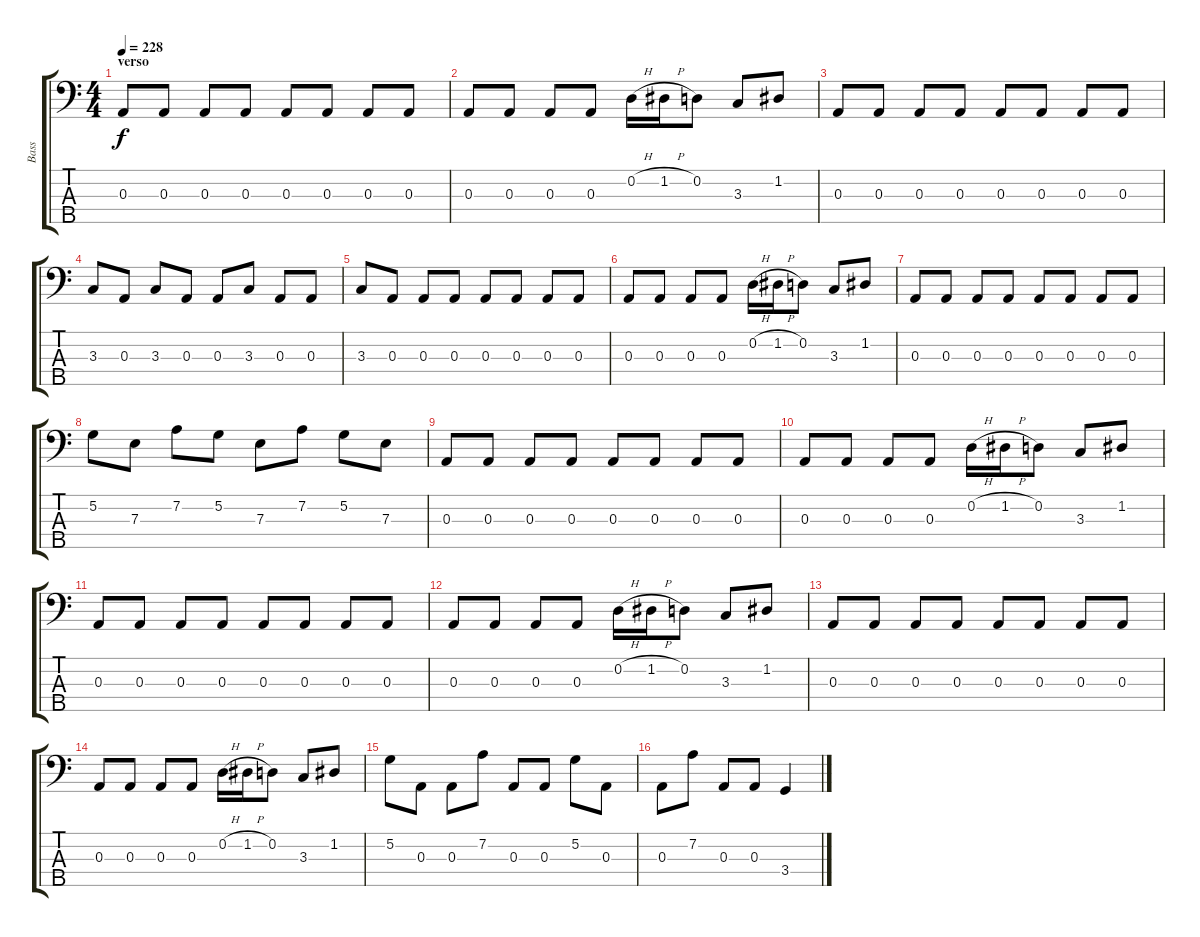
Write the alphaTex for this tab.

\track ("Bass" "Bass") {instrument electricbasspick}
\staff {score tabs}
\tuning (G2 D2 A1 E1 B0) {hide}
\ts (4 4)
\section ("" "verso")
\tempo 228
\clef f4
\ks c
0.3.8{dy f} 0.3.8 0.3.8 0.3.8 0.3.8 0.3.8 0.3.8 0.3.8 |
0.3.8 0.3.8 0.3.8 0.3.8 0.2{h}.16 1.2{h}.16 0.2.8 3.3.8 1.2.8 |
0.3.8 0.3.8 0.3.8 0.3.8 0.3.8 0.3.8 0.3.8 0.3.8 |
3.3.8 0.3.8 3.3.8 0.3.8 0.3.8 3.3.8 0.3.8 0.3.8 |
3.3.8 0.3.8 0.3.8 0.3.8 0.3.8 0.3.8 0.3.8 0.3.8 |
0.3.8 0.3.8 0.3.8 0.3.8 0.2{h}.16 1.2{h}.16 0.2.8 3.3.8 1.2.8 |
0.3.8 0.3.8 0.3.8 0.3.8 0.3.8 0.3.8 0.3.8 0.3.8 |
5.2.8 7.3.8 7.2.8 5.2.8 7.3.8 7.2.8 5.2.8 7.3.8 |
0.3.8 0.3.8 0.3.8 0.3.8 0.3.8 0.3.8 0.3.8 0.3.8 |
0.3.8 0.3.8 0.3.8 0.3.8 0.2{h}.16 1.2{h}.16 0.2.8 3.3.8 1.2.8 |
0.3.8 0.3.8 0.3.8 0.3.8 0.3.8 0.3.8 0.3.8 0.3.8 |
0.3.8 0.3.8 0.3.8 0.3.8 0.2{h}.16 1.2{h}.16 0.2.8 3.3.8 1.2.8 |
0.3.8 0.3.8 0.3.8 0.3.8 0.3.8 0.3.8 0.3.8 0.3.8 |
0.3.8 0.3.8 0.3.8 0.3.8 0.2{h}.16 1.2{h}.16 0.2.8 3.3.8 1.2.8 |
5.2.8 0.3.8 0.3.8 7.2.8 0.3.8 0.3.8 5.2.8 0.3.8 |
0.3.8 7.2.8 0.3.8 0.3.8 3.4.4
